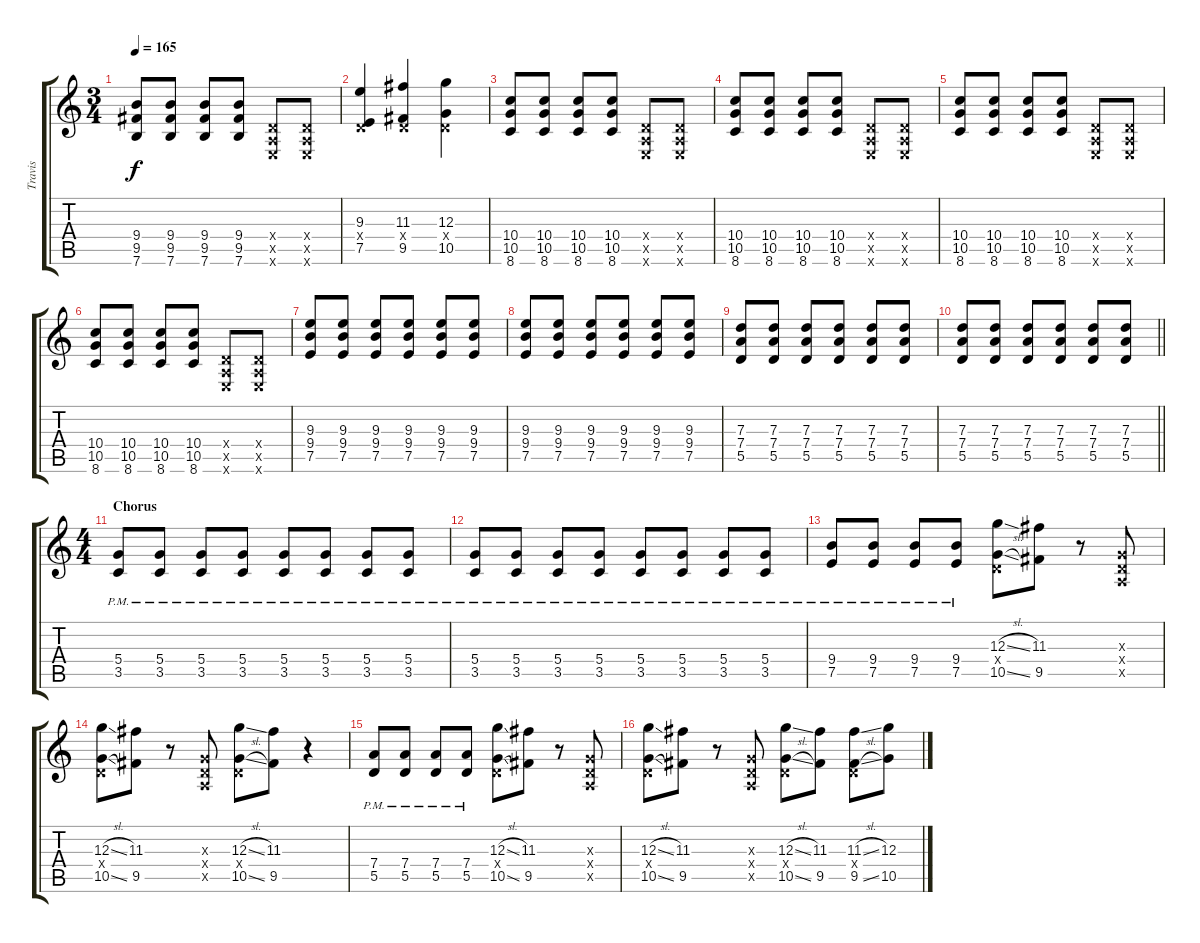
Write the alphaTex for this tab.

\track ("Travis" "Travis") {instrument overdrivenguitar}
\staff {score tabs}
\tuning (E4 B3 G3 D3 A2 E2) {hide}
\ts (3 4)
\tempo 165
\clef g2
\ks c
(9.4 9.5 7.6).8{dy f} (9.4 9.5 7.6).8 (9.4 9.5 7.6).8 (9.4 9.5 7.6).8 (0.4{x} 0.5{x} 0.6{x}).8 (0.4{x} 0.5{x} 0.6{x}).8 |
(9.3 0.4{x} 7.5).4 (11.3 0.4{x} 9.5).4 (12.3 0.4{x} 10.5).4 |
(10.4 10.5 8.6).8 (10.4 10.5 8.6).8 (10.4 10.5 8.6).8 (10.4 10.5 8.6).8 (0.4{x} 0.5{x} 0.6{x}).8 (0.4{x} 0.5{x} 0.6{x}).8 |
(10.4 10.5 8.6).8 (10.4 10.5 8.6).8 (10.4 10.5 8.6).8 (10.4 10.5 8.6).8 (0.4{x} 0.5{x} 0.6{x}).8 (0.4{x} 0.5{x} 0.6{x}).8 |
(10.4 10.5 8.6).8 (10.4 10.5 8.6).8 (10.4 10.5 8.6).8 (10.4 10.5 8.6).8 (0.4{x} 0.5{x} 0.6{x}).8 (0.4{x} 0.5{x} 0.6{x}).8 |
(10.4 10.5 8.6).8 (10.4 10.5 8.6).8 (10.4 10.5 8.6).8 (10.4 10.5 8.6).8 (0.4{x} 0.5{x} 0.6{x}).8 (0.4{x} 0.5{x} 0.6{x}).8 |
(9.3 9.4 7.5).8 (9.3 9.4 7.5).8 (9.3 9.4 7.5).8 (9.3 9.4 7.5).8 (9.3 9.4 7.5).8 (9.3 9.4 7.5).8 |
(9.3 9.4 7.5).8 (9.3 9.4 7.5).8 (9.3 9.4 7.5).8 (9.3 9.4 7.5).8 (9.3 9.4 7.5).8 (9.3 9.4 7.5).8 |
(7.3 7.4 5.5).8 (7.3 7.4 5.5).8 (7.3 7.4 5.5).8 (7.3 7.4 5.5).8 (7.3 7.4 5.5).8 (7.3 7.4 5.5).8 |
\barLineRight lightlight
(7.3 7.4 5.5).8 (7.3 7.4 5.5).8 (7.3 7.4 5.5).8 (7.3 7.4 5.5).8 (7.3 7.4 5.5).8 (7.3 7.4 5.5).8 |
\ts (4 4)
\section ("" "Chorus")
(5.4{pm} 3.5{pm}).8 (5.4{pm} 3.5{pm}).8 (5.4{pm} 3.5{pm}).8 (5.4{pm} 3.5{pm}).8 (5.4{pm} 3.5).8 (5.4{pm} 3.5{pm}).8 (5.4{pm} 3.5{pm}).8 (5.4{pm} 3.5{pm}).8 |
(5.4{pm} 3.5{pm}).8 (5.4{pm} 3.5{pm}).8 (5.4{pm} 3.5{pm}).8 (5.4{pm} 3.5{pm}).8 (5.4{pm} 3.5{pm}).8 (5.4{pm} 3.5{pm}).8 (5.4{pm} 3.5{pm}).8 (5.4{pm} 3.5{pm}).8 |
(9.4{pm} 7.5{pm}).8 (9.4{pm} 7.5{pm}).8 (9.4{pm} 7.5{pm}).8 (9.4{pm} 7.5{pm}).8 (12.3{sl} 0.4{x} 10.5{sl}).8 (11.3 9.5).8 r.8 (0.3{x} 0.4{x} 0.5{x}).8 |
(12.3{sl} 0.4{x} 10.5{sl}).8 (11.3 9.5).8 r.8 (0.3{x} 0.4{x} 0.5{x}).8 (12.3{sl} 0.4{x} 10.5{sl}).8 (11.3 9.5).8 r.4 |
(7.4{pm} 5.5{pm}).8 (7.4{pm} 5.5{pm}).8 (7.4{pm} 5.5{pm}).8 (7.4{pm} 5.5{pm}).8 (12.3{sl} 0.4{x} 10.5{sl}).8 (11.3 9.5).8 r.8 (0.3{x} 0.4{x} 0.5{x}).8 |
(12.3{sl} 0.4{x} 10.5{sl}).8 (11.3 9.5).8 r.8 (0.3{x} 0.4{x} 0.5{x}).8 (12.3{sl} 0.4{x} 10.5{sl}).8 (11.3 9.5).8 (11.3{sl} 0.4{x} 9.5{sl}).8 (12.3 10.5).8
